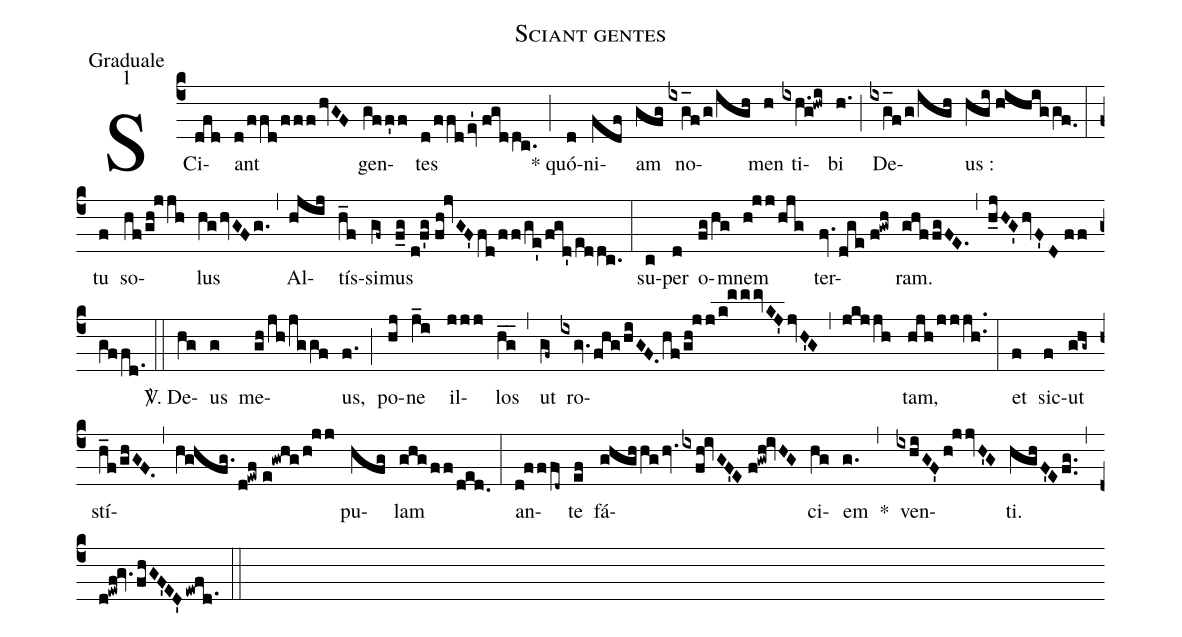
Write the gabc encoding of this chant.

name:Sciant gentes;
office-part:Graduale;
mode:1;
%%
(c4) SCi(dfd)ant(d/ffd/fffhvGF) gen(gff'f)tes(d/ffdev'1//fgddc.) (;) * quó(d)ni(fdf)am(gfg) no(ixg_[oh:h]f/g/igh)men(h) ti(ixh.g!hwi)bi(h.) (;) De(ixg_[oh:h]f/g/igh)us :(hgi//hihiggf.0) (:) tu(f) so(hf/gh!jjh)lus(hghvGFg.) (,) Al(hjij)tís(h_f)si(gf~)mus(f_g//d!f'g//fh!jvGF'fd/ff/ge'/fgd'/eddc.) (:) su(c)per(d) o(fg/hg)mnem(h!jj/hjg) ter(fv.dge//f!gwh)ram.(ghffgFE.) (,) (h_jHG'hvF'D//ff/gffd.) (::) <sp>V/</sp>. De(hg)us(g) me(gh/jh/jggf)us,(f.) (;) po(hj)ne(j_i) il(jjj)los(hg__) (,) ut(gf~) ro(ixgv.fhg/hiGF.hf/gh!jj/k!mmmvKJ'jvH'G)(,)(jkjjh)tam,(hjh/jjjh..) (:) et(f) sic(f)ut(ghg~) stí(h_f/ghGF.)(,)(hV!ghfg./d!ewf//e!gwhg/h!jj)pu(hfg)lam(ghg/ff/ded.) (:) an(d!fffd~)te(ef) fá(ghgh/!hghv.ixfh!ivGF'E//f!gwh!ivHG)ci(hg)em(g.) *(,) ven(ixhiGF'h!jjvH'G)ti.(hghF'Efg..) (,) (d!ewf!gv.fhGF'ED'ewfd.1) (::)
